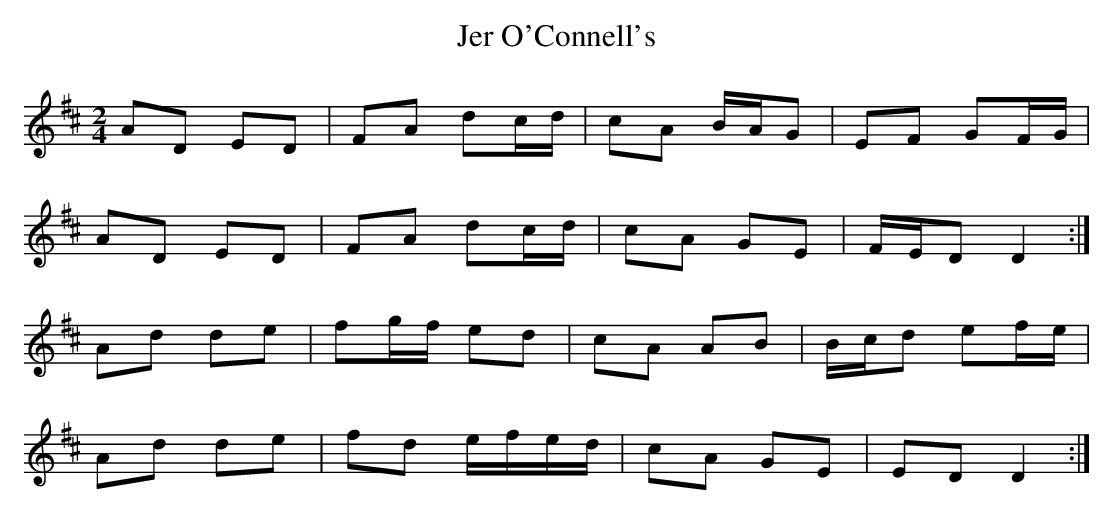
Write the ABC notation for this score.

X:1
T: Jer O'Connell's
L: 1/8
M: 2/4
K: D
AD ED|FA dc/d/|cA B/A/G|EF GF/G/|
AD ED|FA dc/d/|cA GE|F/E/D D2 :|
Ad de|fg/f/ ed|cA AB|B/c/d ef/e/|
Ad de|fd e/f/e/d/|cA GE|ED D2 :|
